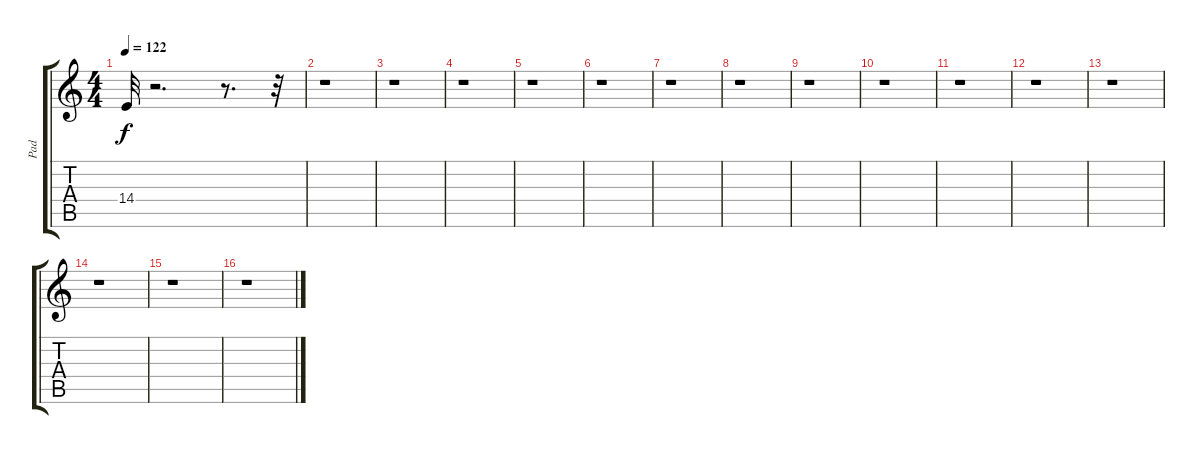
\track ("Pad" "Pad") {instrument pad2warm}
\staff {score tabs}
\tuning (E4 B3 G3 D3 A2 E2) {hide}
\ts (4 4)
\tempo 122
\clef g2
\ks c
14.4{t}.32{dy f} r.2{d} r.8{d} r.32 |
r.1 |
r.1 |
r.1 |
r.1 |
r.1 |
r.1 |
r.1 |
r.1 |
r.1 |
r.1 |
r.1 |
r.1 |
r.1 |
r.1 |
r.1
